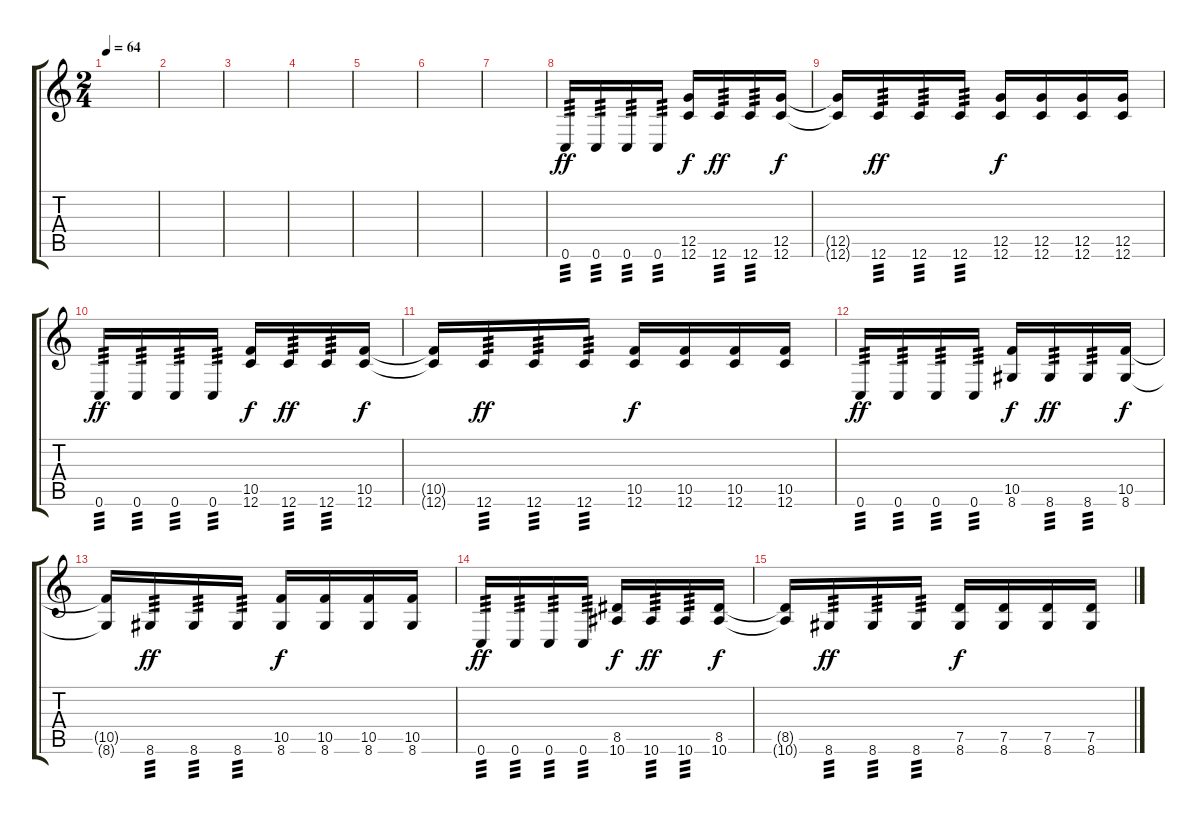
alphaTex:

\track "" {instrument overdrivenguitar}
\staff {score tabs}
\tuning (D4 A3 F3 C3 G2 C2) {hide}
\ts (2 4)
\tempo 64
\clef g2
\ks c
|
|
|
|
|
|
|
0.6.16{tp 3 dy ff} 0.6.16{tp 3} 0.6.16{tp 3} 0.6.16{tp 3} (12.5 12.6).16{dy f} 12.6.16{tp 3 dy ff} 12.6.16{tp 3} (12.5 12.6).16{dy f} |
(12.5{t} 12.6{t}).16 12.6.16{tp 3 dy ff} 12.6.16{tp 3} 12.6.16{tp 3} (12.5 12.6).16{dy f} (12.5 12.6).16 (12.5 12.6).16 (12.5 12.6).16 |
0.6.16{tp 3 dy ff} 0.6.16{tp 3} 0.6.16{tp 3} 0.6.16{tp 3} (10.5 12.6).16{dy f} 12.6.16{tp 3 dy ff} 12.6.16{tp 3} (10.5 12.6).16{dy f} |
(10.5{t} 12.6{t}).16 12.6.16{tp 3 dy ff} 12.6.16{tp 3} 12.6.16{tp 3} (10.5 12.6).16{dy f} (10.5 12.6).16 (10.5 12.6).16 (10.5 12.6).16 |
0.6.16{tp 3 dy ff} 0.6.16{tp 3} 0.6.16{tp 3} 0.6.16{tp 3} (10.5 8.6).16{dy f} 8.6.16{tp 3 dy ff} 8.6.16{tp 3} (10.5 8.6).16{dy f} |
(10.5{t} 8.6{t}).16 8.6.16{tp 3 dy ff} 8.6.16{tp 3} 8.6.16{tp 3} (10.5 8.6).16{dy f} (10.5 8.6).16 (10.5 8.6).16 (10.5 8.6).16 |
0.6.16{tp 3 dy ff} 0.6.16{tp 3} 0.6.16{tp 3} 0.6.16{tp 3} (8.5 10.6).16{dy f} 10.6.16{tp 3 dy ff} 10.6.16{tp 3} (8.5 10.6).16{dy f} |
(8.5{t} 10.6{t}).16 8.6.16{tp 3 dy ff} 8.6.16{tp 3} 8.6.16{tp 3} (7.5 8.6).16{dy f} (7.5 8.6).16 (7.5 8.6).16 (7.5 8.6).16
